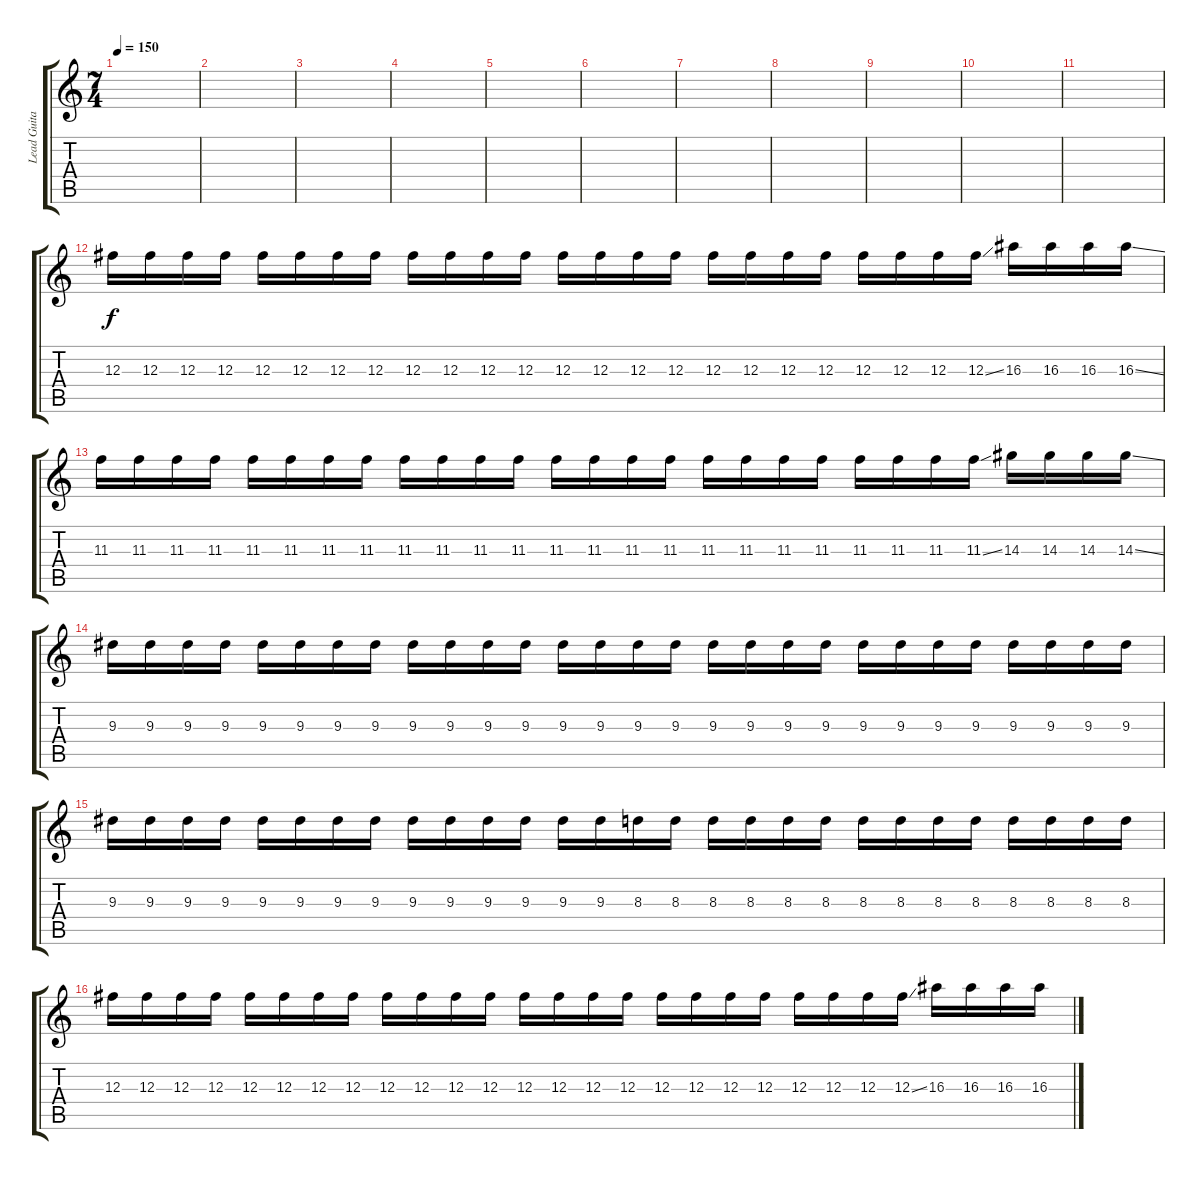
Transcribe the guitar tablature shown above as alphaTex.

\track ("Lead Guitar #3" "Lead Guita") {instrument distortionguitar}
\staff {score tabs}
\tuning (Eb4 Bb3 Gb3 Db3 Ab2 Eb2) {hide}
\ts (7 4)
\tempo 150
\clef g2
\ks c
|
|
|
|
|
|
|
|
|
|
|
12.3.16{volume 12 balance 12 instrument distortionguitar} 12.3.16 12.3.16 12.3.16 12.3.16 12.3.16 12.3.16 12.3.16 12.3.16 12.3.16 12.3.16 12.3.16 12.3.16 12.3.16 12.3.16 12.3.16 12.3.16 12.3.16 12.3.16 12.3.16 12.3.16 12.3.16 12.3.16 12.3{ss}.16 16.3.16 16.3.16 16.3.16 16.3{ss}.16 |
11.3.16 11.3.16 11.3.16 11.3.16 11.3.16 11.3.16 11.3.16 11.3.16 11.3.16 11.3.16 11.3.16 11.3.16 11.3.16 11.3.16 11.3.16 11.3.16 11.3.16 11.3.16 11.3.16 11.3.16 11.3.16 11.3.16 11.3.16 11.3{ss}.16 14.3.16 14.3.16 14.3.16 14.3{ss}.16 |
9.3.16 9.3.16 9.3.16 9.3.16 9.3.16 9.3.16 9.3.16 9.3.16 9.3.16 9.3.16 9.3.16 9.3.16 9.3.16 9.3.16 9.3.16 9.3.16 9.3.16 9.3.16 9.3.16 9.3.16 9.3.16 9.3.16 9.3.16 9.3.16 9.3.16 9.3.16 9.3.16 9.3.16 |
9.3.16 9.3.16 9.3.16 9.3.16 9.3.16 9.3.16 9.3.16 9.3.16 9.3.16 9.3.16 9.3.16 9.3.16 9.3.16 9.3.16 8.3.16 8.3.16 8.3.16 8.3.16 8.3.16 8.3.16 8.3.16 8.3.16 8.3.16 8.3.16 8.3.16 8.3.16 8.3.16 8.3.16 |
12.3.16 12.3.16 12.3.16 12.3.16 12.3.16 12.3.16 12.3.16 12.3.16 12.3.16 12.3.16 12.3.16 12.3.16 12.3.16 12.3.16 12.3.16 12.3.16 12.3.16 12.3.16 12.3.16 12.3.16 12.3.16 12.3.16 12.3.16 12.3{ss}.16 16.3.16 16.3.16 16.3.16 16.3{ss}.16
